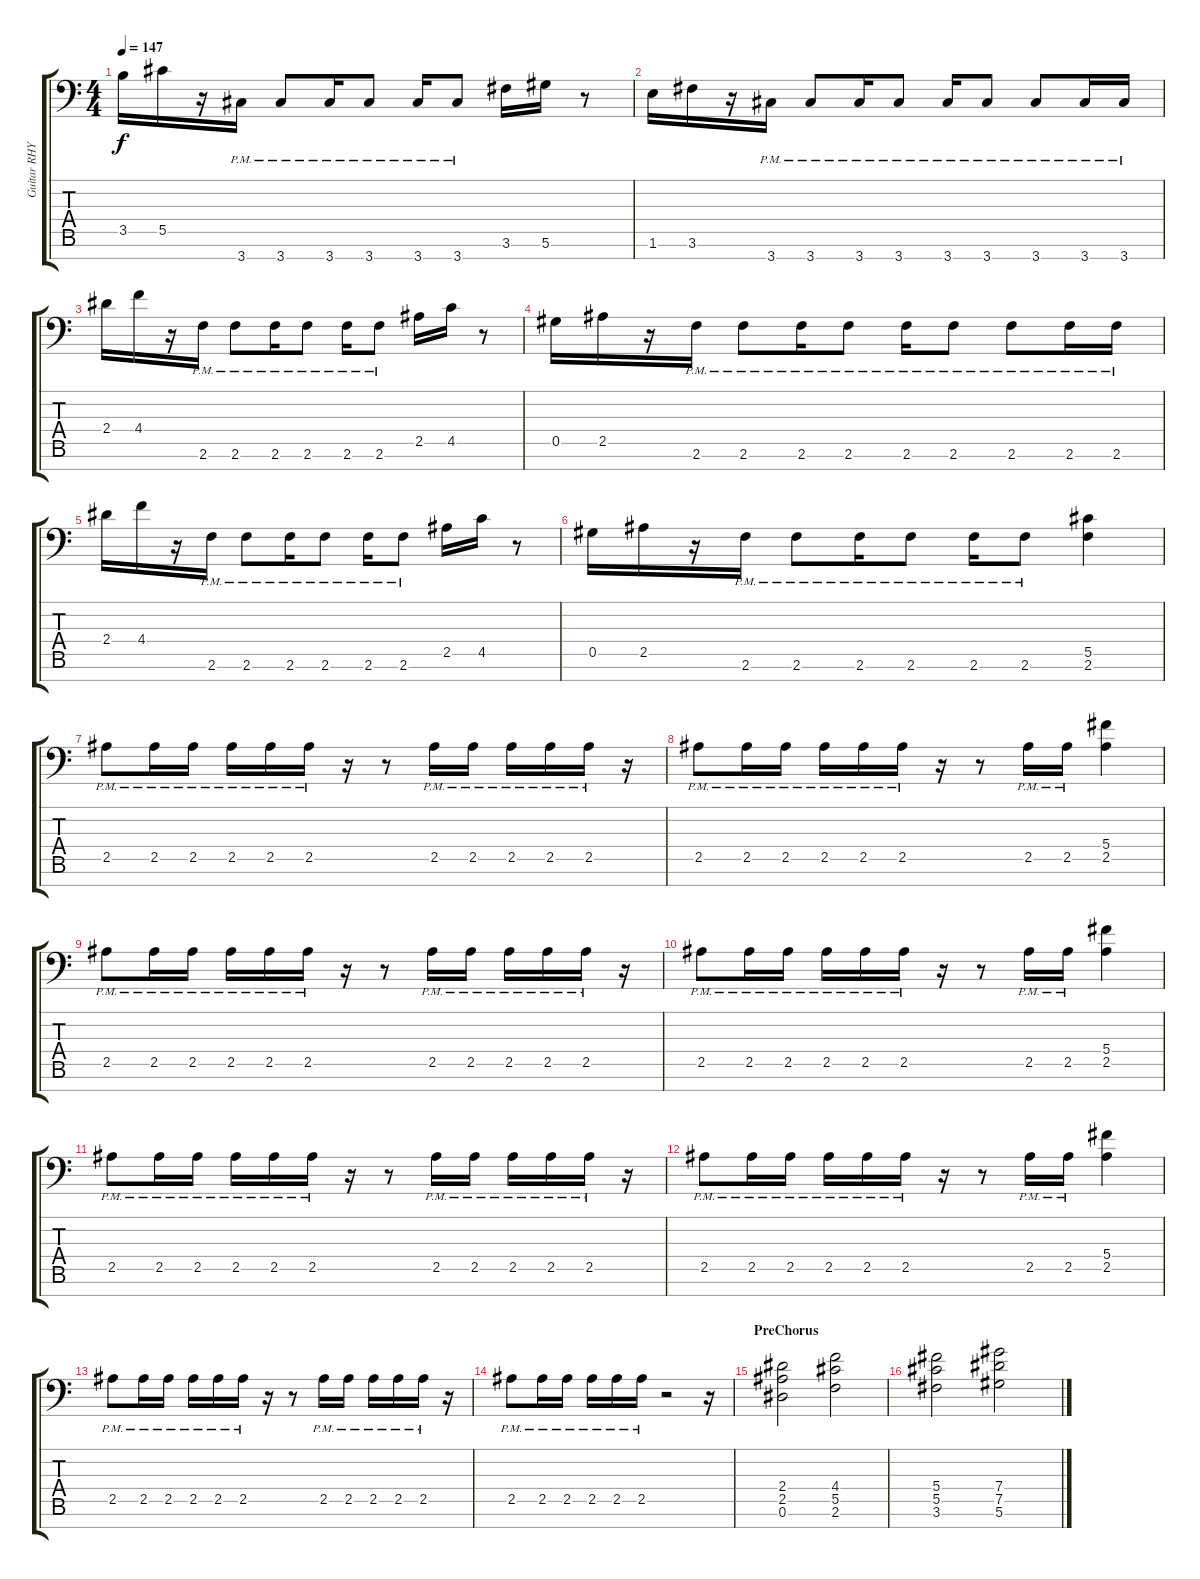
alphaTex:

\track ("Guitar RHYTHM 7string" "Guitar RHY") {instrument distortionguitar}
\staff {score tabs}
\tuning (Eb4 Bb3 Gb3 Db3 Ab2 Eb2 Bb1) {hide}
\ts (4 4)
\tempo 147
\clef f4
\ks c
3.5.16{dy f} 5.5.16 r.16 3.7{pm}.16 3.7{pm}.8 3.7{pm}.16 3.7{pm}.8 3.7{pm}.16 3.7{pm}.8 3.6.16 5.6.16 r.8 |
1.6.16 3.6.16 r.16 3.7{pm}.16 3.7{pm}.8 3.7{pm}.16 3.7{pm}.8 3.7{pm}.16 3.7{pm}.8 3.7{pm}.8 3.7{pm}.16 3.7{pm}.16 |
2.4.16 4.4.16 r.16 2.6{pm}.16 2.6{pm}.8 2.6{pm}.16 2.6{pm}.8 2.6{pm}.16 2.6{pm}.8 2.5.16 4.5.16 r.8 |
0.5.16 2.5.16 r.16 2.6{pm}.16 2.6{pm}.8 2.6{pm}.16 2.6{pm}.8 2.6{pm}.16 2.6{pm}.8 2.6{pm}.8 2.6{pm}.16 2.6{pm}.16 |
2.4.16 4.4.16 r.16 2.6{pm}.16 2.6{pm}.8 2.6{pm}.16 2.6{pm}.8 2.6{pm}.16 2.6{pm}.8 2.5.16 4.5.16 r.8 |
0.5.16 2.5.16 r.16 2.6{pm}.16 2.6{pm}.8 2.6{pm}.16 2.6{pm}.8 2.6{pm}.16 2.6{pm}.8 (5.5 2.6).4 |
2.5{pm}.8 2.5{pm}.16 2.5{pm}.16 2.5{pm}.16 2.5{pm}.16 2.5{pm}.16 r.16 r.8 2.5{pm}.16 2.5{pm}.16 2.5{pm}.16 2.5{pm}.16 2.5{pm}.16 r.16 |
2.5{pm}.8 2.5{pm}.16 2.5{pm}.16 2.5{pm}.16 2.5{pm}.16 2.5{pm}.16 r.16 r.8 2.5{pm}.16 2.5{pm}.16 (5.4 2.5).4 |
2.5{pm}.8 2.5{pm}.16 2.5{pm}.16 2.5{pm}.16 2.5{pm}.16 2.5{pm}.16 r.16 r.8 2.5{pm}.16 2.5{pm}.16 2.5{pm}.16 2.5{pm}.16 2.5{pm}.16 r.16 |
2.5{pm}.8 2.5{pm}.16 2.5{pm}.16 2.5{pm}.16 2.5{pm}.16 2.5{pm}.16 r.16 r.8 2.5{pm}.16 2.5{pm}.16 (5.4 2.5).4 |
2.5{pm}.8 2.5{pm}.16 2.5{pm}.16 2.5{pm}.16 2.5{pm}.16 2.5{pm}.16 r.16 r.8 2.5{pm}.16 2.5{pm}.16 2.5{pm}.16 2.5{pm}.16 2.5{pm}.16 r.16 |
2.5{pm}.8 2.5{pm}.16 2.5{pm}.16 2.5{pm}.16 2.5{pm}.16 2.5{pm}.16 r.16 r.8 2.5{pm}.16 2.5{pm}.16 (5.4 2.5).4 |
2.5{pm}.8 2.5{pm}.16 2.5{pm}.16 2.5{pm}.16 2.5{pm}.16 2.5{pm}.16 r.16 r.8 2.5{pm}.16 2.5{pm}.16 2.5{pm}.16 2.5{pm}.16 2.5{pm}.16 r.16 |
2.5{pm}.8 2.5{pm}.16 2.5{pm}.16 2.5{pm}.16 2.5{pm}.16 2.5{pm}.16 r.2 r.16 |
\section ("" "PreChorus")
(2.4 2.5 0.6).2 (4.4 5.5 2.6).2 |
(5.4 5.5 3.6).2 (7.4 7.5 5.6).2
